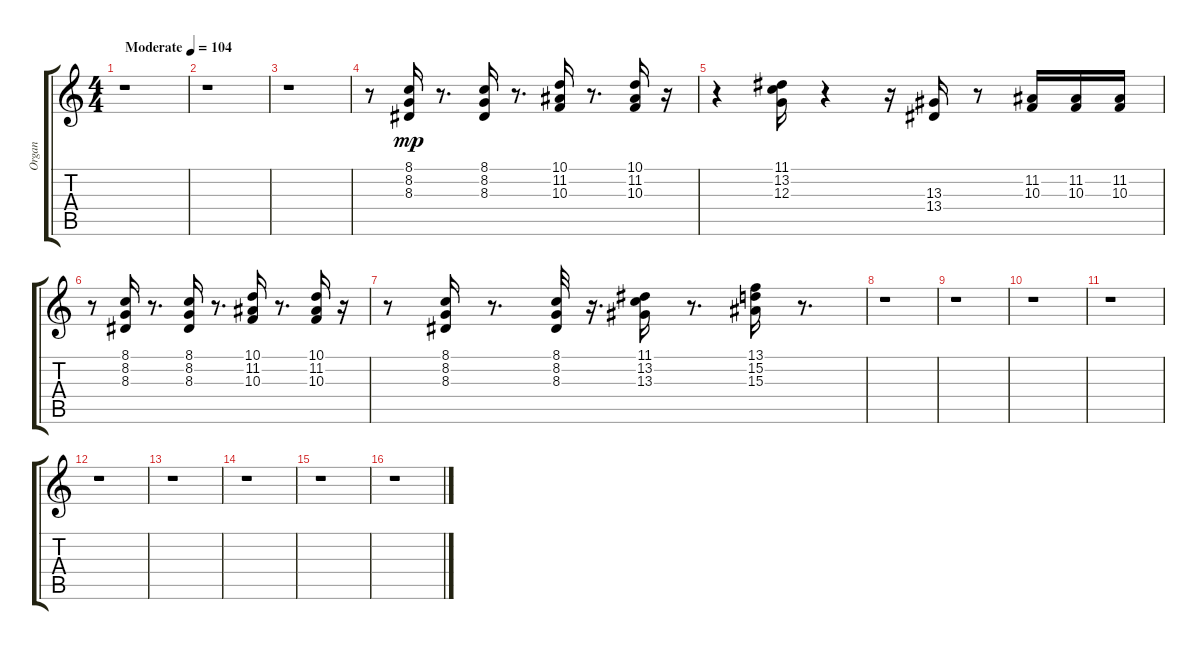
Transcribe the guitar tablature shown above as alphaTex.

\track ("Organ               " "Organ     ") {instrument drawbarorgan}
\staff {score tabs}
\tuning (E4 B3 G3 D3 A2 E2) {hide}
\ts (4 4)
\tempo (104 "Moderate")
\clef g2
\ks c
r.1{dy mp instrument drawbarorgan} |
r.1 |
r.1 |
r.8 (8.1 8.2 8.3).16 r.8{d} (8.1 8.2 8.3).16 r.8{d} (10.1 11.2 10.3).16 r.8{d} (10.1 11.2 10.3).16 r.16 |
r.4 (11.1 13.2 12.3).16 r.4 r.16 (13.3 13.4).16 r.8 (11.2 10.3).16 (11.2 10.3).16 (11.2 10.3).16 |
r.8 (8.1 8.2 8.3).16 r.8{d} (8.1 8.2 8.3).16 r.8{d} (10.1 11.2 10.3).16 r.8{d} (10.1 11.2 10.3).16 r.16 |
r.8 (8.1 8.2 8.3).16 r.8{d} (8.1 8.2 8.3).32 r.16{d} (11.1 13.2 13.3).16 r.8{d} (13.1 15.2 15.3).16 r.8{d} |
r.1 |
r.1 |
r.1 |
r.1 |
r.1 |
r.1 |
r.1 |
r.1 |
r.1
